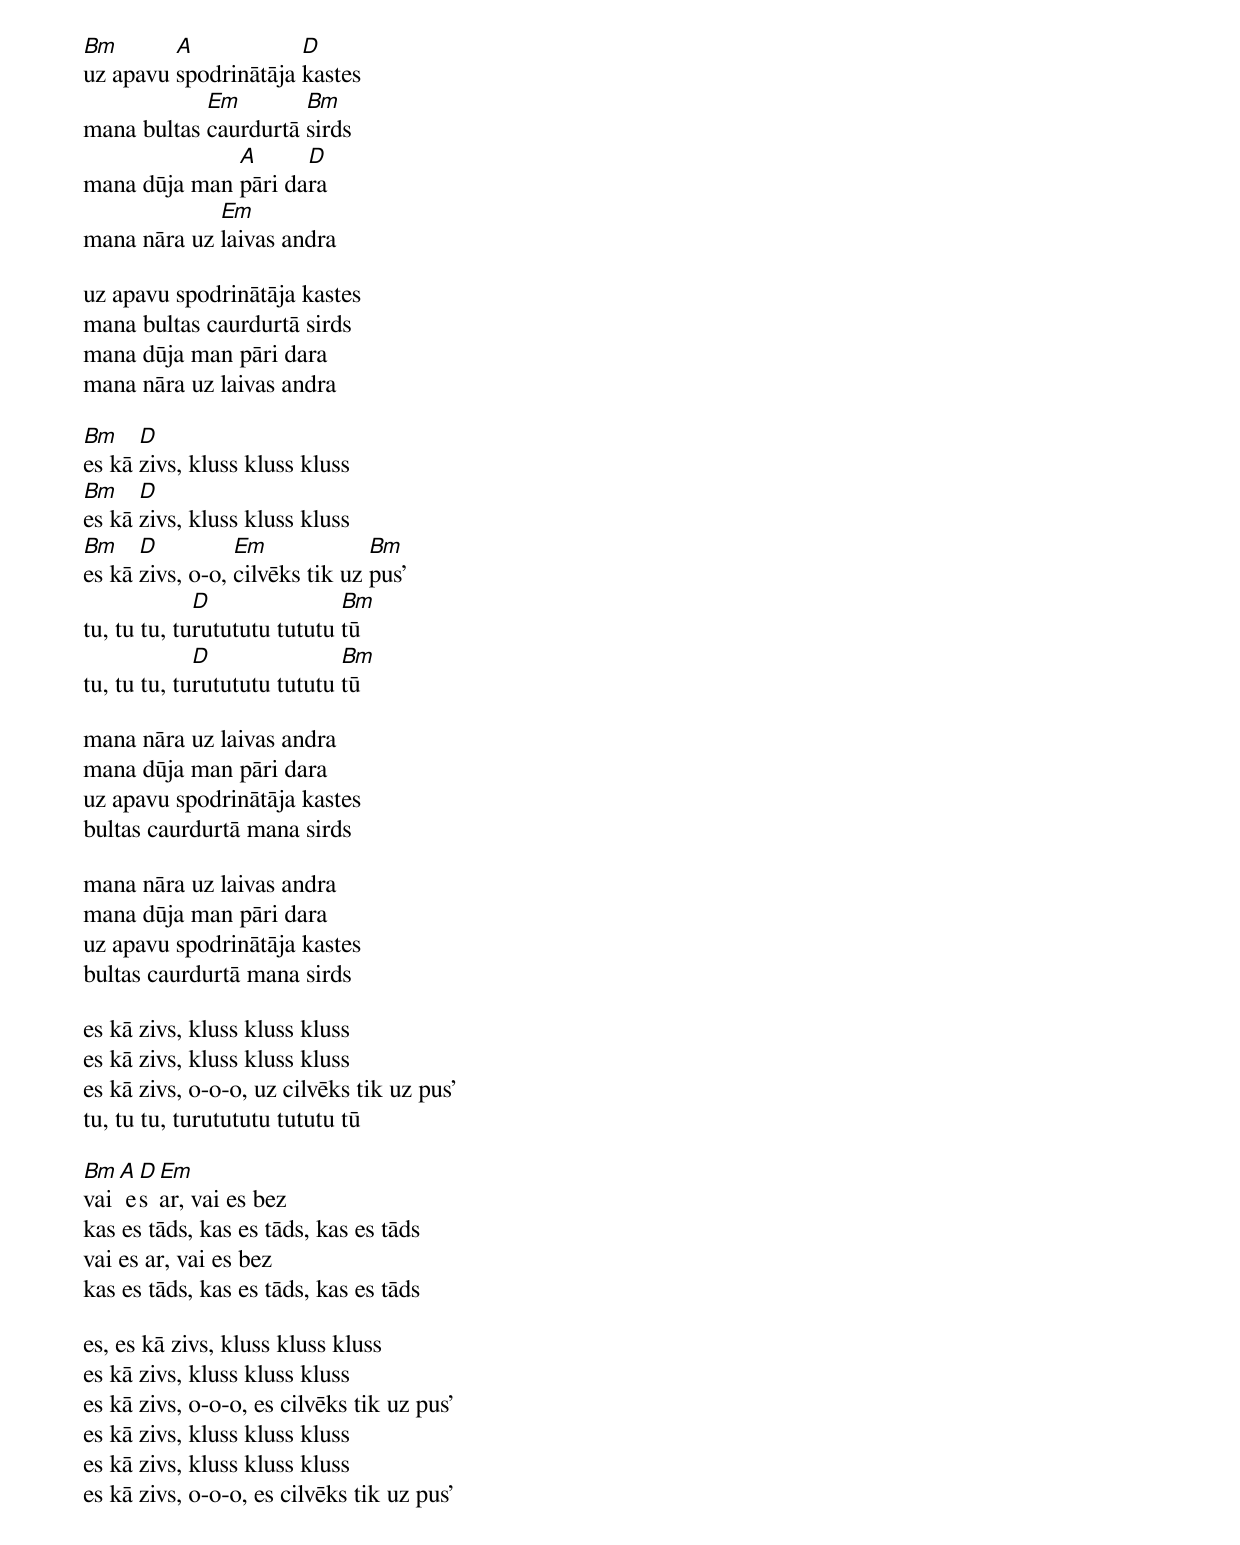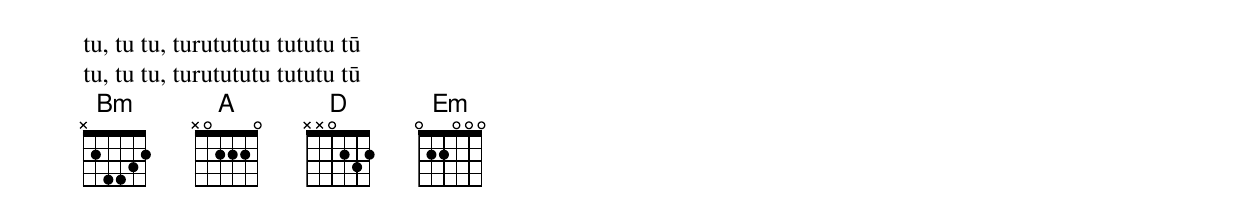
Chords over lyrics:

Bm       A            D
uz apavu spodrinātāja kastes
            Em        Bm
mana bultas caurdurtā sirds
              A      D
mana dūja man pāri dara
             Em
mana nāra uz laivas andra

uz apavu spodrinātāja kastes
mana bultas caurdurtā sirds
mana dūja man pāri dara
mana nāra uz laivas andra

Bm    D
es kā zivs, kluss kluss kluss
Bm    D
es kā zivs, kluss kluss kluss
Bm    D          Em             Bm
es kā zivs, o-o, cilvēks tik uz pus'
             D               Bm
tu, tu tu, turutututu tututu tū
             D               Bm
tu, tu tu, turutututu tututu tū

mana nāra uz laivas andra
mana dūja man pāri dara
uz apavu spodrinātāja kastes
bultas caurdurtā mana sirds

mana nāra uz laivas andra
mana dūja man pāri dara
uz apavu spodrinātāja kastes
bultas caurdurtā mana sirds

es kā zivs, kluss kluss kluss
es kā zivs, kluss kluss kluss
es kā zivs, o-o-o, uz cilvēks tik uz pus'
tu, tu tu, turutututu tututu tū

Bm A D Em
vai es ar, vai es bez
kas es tāds, kas es tāds, kas es tāds
vai es ar, vai es bez
kas es tāds, kas es tāds, kas es tāds

es, es kā zivs, kluss kluss kluss
es kā zivs, kluss kluss kluss
es kā zivs, o-o-o, es cilvēks tik uz pus'
es kā zivs, kluss kluss kluss
es kā zivs, kluss kluss kluss
es kā zivs, o-o-o, es cilvēks tik uz pus'
tu, tu tu, turutututu tututu tū
tu, tu tu, turutututu tututu tū
